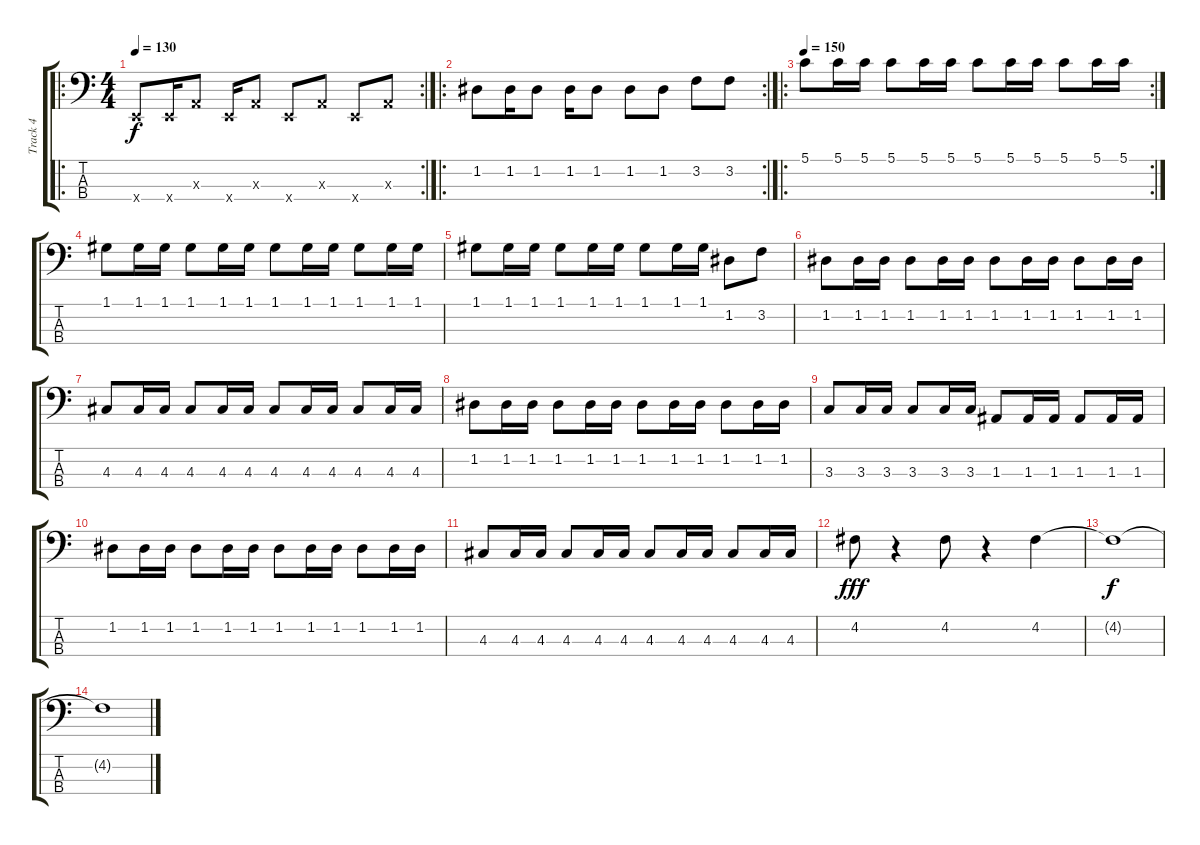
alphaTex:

\track ("Track 4" "Track 4") {instrument electricbassfinger}
\staff {score tabs}
\tuning (G2 D2 A1 E1) {hide}
\ro
\rc 2
\ts (4 4)
\tempo 130
\clef f4
\ks c
0.4{x}.8{dy f} 0.4{x}.16 0.3{x}.8 0.4{x}.16 0.3{x}.8 0.4{x}.8 0.3{x}.8 0.4{x}.8 0.3{x}.8 |
\ro
\rc 2
1.2.8 1.2.16 1.2.8 1.2.16 1.2.8 1.2.8 1.2.8 3.2.8 3.2.8 |
\ro
\rc 2
\tempo 150
5.1.8 5.1.16 5.1.16 5.1.8 5.1.16 5.1.16 5.1.8 5.1.16 5.1.16 5.1.8 5.1.16 5.1.16 |
1.1.8 1.1.16 1.1.16 1.1.8 1.1.16 1.1.16 1.1.8 1.1.16 1.1.16 1.1.8 1.1.16 1.1.16 |
1.1.8 1.1.16 1.1.16 1.1.8 1.1.16 1.1.16 1.1.8 1.1.16 1.1.16 1.2.8 3.2.8 |
1.2.8 1.2.16 1.2.16 1.2.8 1.2.16 1.2.16 1.2.8 1.2.16 1.2.16 1.2.8 1.2.16 1.2.16 |
4.3.8 4.3.16 4.3.16 4.3.8 4.3.16 4.3.16 4.3.8 4.3.16 4.3.16 4.3.8 4.3.16 4.3.16 |
1.2.8 1.2.16 1.2.16 1.2.8 1.2.16 1.2.16 1.2.8 1.2.16 1.2.16 1.2.8 1.2.16 1.2.16 |
3.3.8 3.3.16 3.3.16 3.3.8 3.3.16 3.3.16 1.3.8 1.3.16 1.3.16 1.3.8 1.3.16 1.3.16 |
1.2.8{volume 13} 1.2.16 1.2.16 1.2.8 1.2.16 1.2.16 1.2.8 1.2.16 1.2.16 1.2.8 1.2.16 1.2.16 |
4.3.8 4.3.16 4.3.16 4.3.8 4.3.16 4.3.16 4.3.8 4.3.16 4.3.16 4.3.8 4.3.16 4.3.16 |
4.2.8{dy fff} r.4 4.2.8 r.4 4.2.4 |
4.2{t}.1{dy f} |
4.2{t}.1
